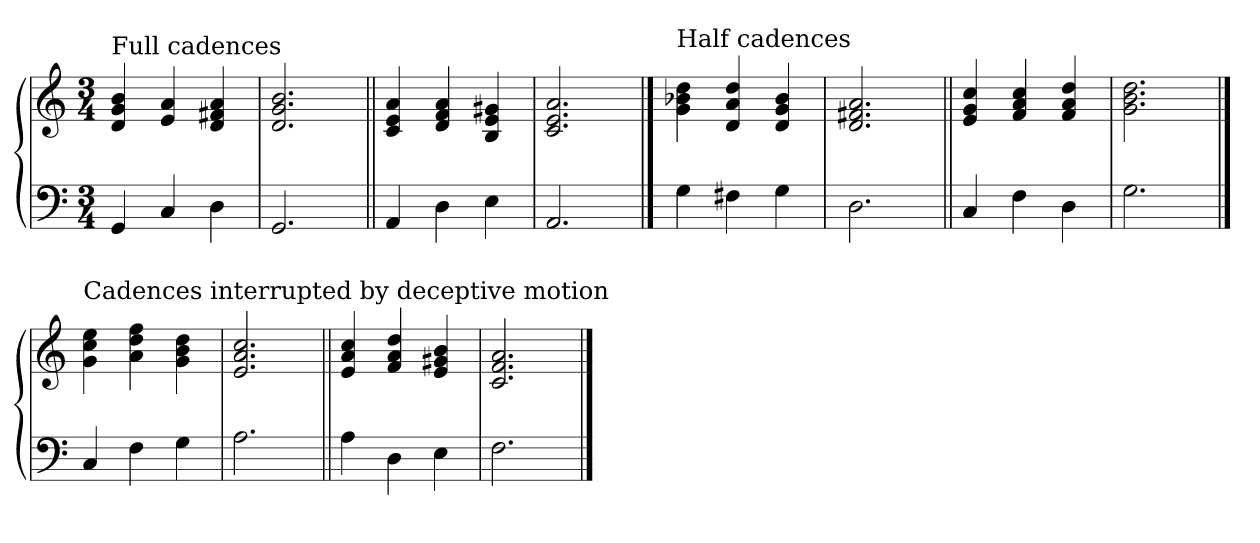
**kern	**kern
*part1	*part1
*staff2	*staff1
*clefF4	*clefG2
*M3/4	*M3/4
=	=
!	!LO:TX:a:t=Full cadences
4GG/	4d/ 4g/ 4b/
4C/	4e/ 4a/
4D\	4d/ 4f#X/ 4a/
=	=
2.GG/	2.d/ 2.g/ 2.b/
=||	=||
4AA/	4c/ 4e/ 4a/
4D\	4d/ 4f/ 4a/
4E\	4B/ 4e/ 4g#X/
=	=
2.AA/	2.c/ 2.e/ 2.a/
==	==
!	!LO:TX:a:t=Half cadences
4G\	4g\ 4b-X\ 4dd\
4F#X\	4d/ 4a/ 4dd/
4G\	4d/ 4g/ 4b-/
=	=
2.D\	2.d/ 2.f#X/ 2.a/
=||	=||
4C/	4e/ 4g/ 4cc/
4F\	4f/ 4a/ 4cc/
4D\	4f/ 4a/ 4dd/
=	=
2.G\	2.g\ 2.b\ 2.dd\
==	==
!	!LO:TX:a:t=Cadences interrupted by deceptive motion
4C/	4g\ 4cc\ 4ee\
4F\	4a\ 4dd\ 4ff\
4G\	4g\ 4b\ 4dd\
=	=
2.A\	2.e/ 2.a/ 2.cc/
=||	=||
4A\	4e/ 4a/ 4cc/
4D\	4f/ 4a/ 4dd/
4E\	4e/ 4g#X/ 4b/
=	=
2.F\	2.c/ 2.f/ 2.a/
==	==
*-	*-
